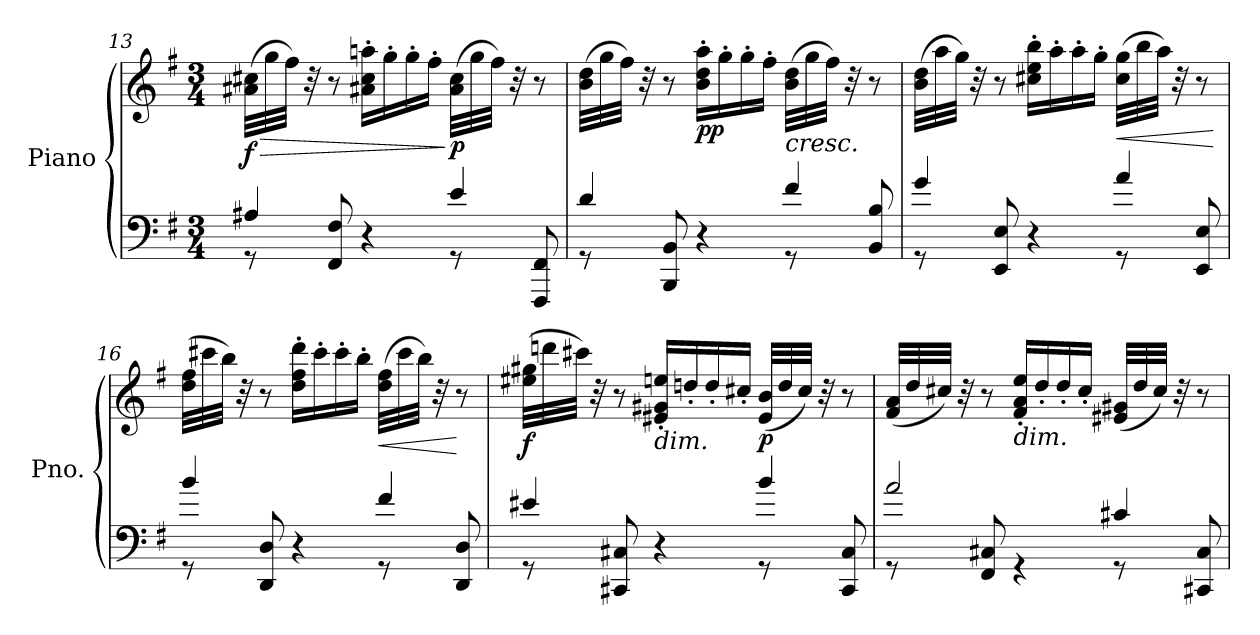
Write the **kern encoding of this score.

**kern	**kern	**dynam
*part1	*part1	*part1
*staff2	*staff1	*staff1/2
*I"Piano	*	*
*I'Pno.	*	*
*clefF4	*clefG2	*
*k[f#]	*k[f#]	*
*M3/4	*M3/4	*
=13	=13	=13
*^	*	*
!	!	!	!LO:HP:b
!	!	!	!LO:DY:n=1:b
8rGG	4A#X!/	(>32a#X\ 32cc#X\LLL	> f
.	.	32gg\	.
.	.	32ff#\JJJ)	.
.	.	32r	.
8FF#/ 8F#/	.	8r	.
4r	4ryy	16a#X\' 16cc#\' 16aan\'LL	.
.	.	16gg'\	.
.	.	16gg'\	.
.	.	16ff#'\JJ	.
!	!	!	!LO:DY:n=2:b
8rGG	4e!/	(>32a#\ 32cc#\LLL	] p
.	.	32gg\	.
.	.	32ff#\JJJ)	.
.	.	32r	.
8FFF#/ 8FF#/	.	8r	.
=14	=14	=14	=14
8rGG	4d!/	(>32b\ 32dd\LLL	.
.	.	32gg\	.
.	.	32ff#\JJJ)	.
.	.	32r	.
8BBB/ 8BB/	.	8r	.
!	!	!	!LO:DY:b
4r	4ryy	16b\' 16dd\' 16aa\'LL	pp
.	.	16gg'\	.
.	.	16gg'\	.
.	.	16ff#'\JJ	.
!	!	!LO:TX:b:i:t=cresc.	!
8rGG	4f#!/	(>32b\ 32dd\LLL	.
.	.	32gg\	.
.	.	32ff#\JJJ)	.
.	.	32r	.
8BB/ 8B/	.	8r	.
!!LO:LB:g=z
=15	=15	=15	=15
8rGG	4g!/	(>32b\ 32dd\LLL	.
.	.	32aa\	.
.	.	32gg\JJJ)	.
.	.	32r	.
8EE/ 8E/	.	8r	.
4r	4ryy	16cc#X\' 16ee\' 16bb\'LL	.
.	.	16aa'\	.
.	.	16aa'\	.
.	.	16gg'\JJ	.
!	!	!	!LO:HP:b
8rGG	4a!/	(>32cc#\ 32gg\LLL	<
.	.	32bb\	.
.	.	32aa\JJJ)	.
.	.	32r	.
8EE/ 8E/	.	8r	.
*v	*v	*	*
.	.	[
=16	=16	=16
*^	*	*
8rGG	4b!/	(>32dd\ 32ff#\LLL	.
.	.	32ccc#X\	.
.	.	32bb\JJJ)	.
.	.	32r	.
8DD/ 8D/	.	8r	.
4r	4ryy	16dd\' 16ff#\' 16ddd\'LL	.
.	.	16ccc#'\	.
.	.	16ccc#'\	.
.	.	16bb'\JJ	.
!	!	!	!LO:HP:b
8rGG	4f#!/	(>32dd\ 32ff#\LLL	<
.	.	32ccc#\	.
.	.	32bb\JJJ)	.
.	.	32r	.
8DD/ 8D/	.	8r	[
=17	=17	=17	=17
!	!	!	!LO:DY:b
8rGG	4e#X!/	(>32ee#X\ 32gg#X\LLL	f
.	.	32dddn\	.
.	.	32ccc#X\JJJ)	.
.	.	32r	.
8CC#X/ 8C#X/	.	8r	.
!	!	!LO:TX:b:i:t=dim.	!
4r	4ryy	16e#X/' 16g#X/' 16een/'LL	.
.	.	16ddn'/	.
.	.	16dd'/	.
.	.	16cc#X'/JJ	.
!	!	!	!LO:DY:b
8rGG	4b!/	(<32e#/ 32b/LLL	p
.	.	32dd/	.
.	.	32cc#/JJJ)	.
.	.	32r	.
8CC#/ 8C#/	.	8r	.
!!LO:LB:g=z
=18	=18	=18	=18
8rGG	2a!/	(<32f#/ 32a/LLL	.
.	.	32dd/	.
.	.	32cc#X/JJJ)	.
.	.	32r	.
8FF#/ 8C#X/	.	8r	.
!	!	!LO:TX:b:i:t=dim.	!
4rGG	.	16f#/' 16a/' 16ee/'LL	.
.	.	16dd'/	.
.	.	16dd'/	.
.	.	16cc#'/JJ	.
8rGG	4c#X!/	(<32e#X/ 32g#X/LLL	.
.	.	32dd/	.
.	.	32cc#/JJJ)	.
.	.	32r	.
8CC#X/ 8C#/	.	8r	.
*v	*v	*	*
=	=	=
*-	*-	*-
